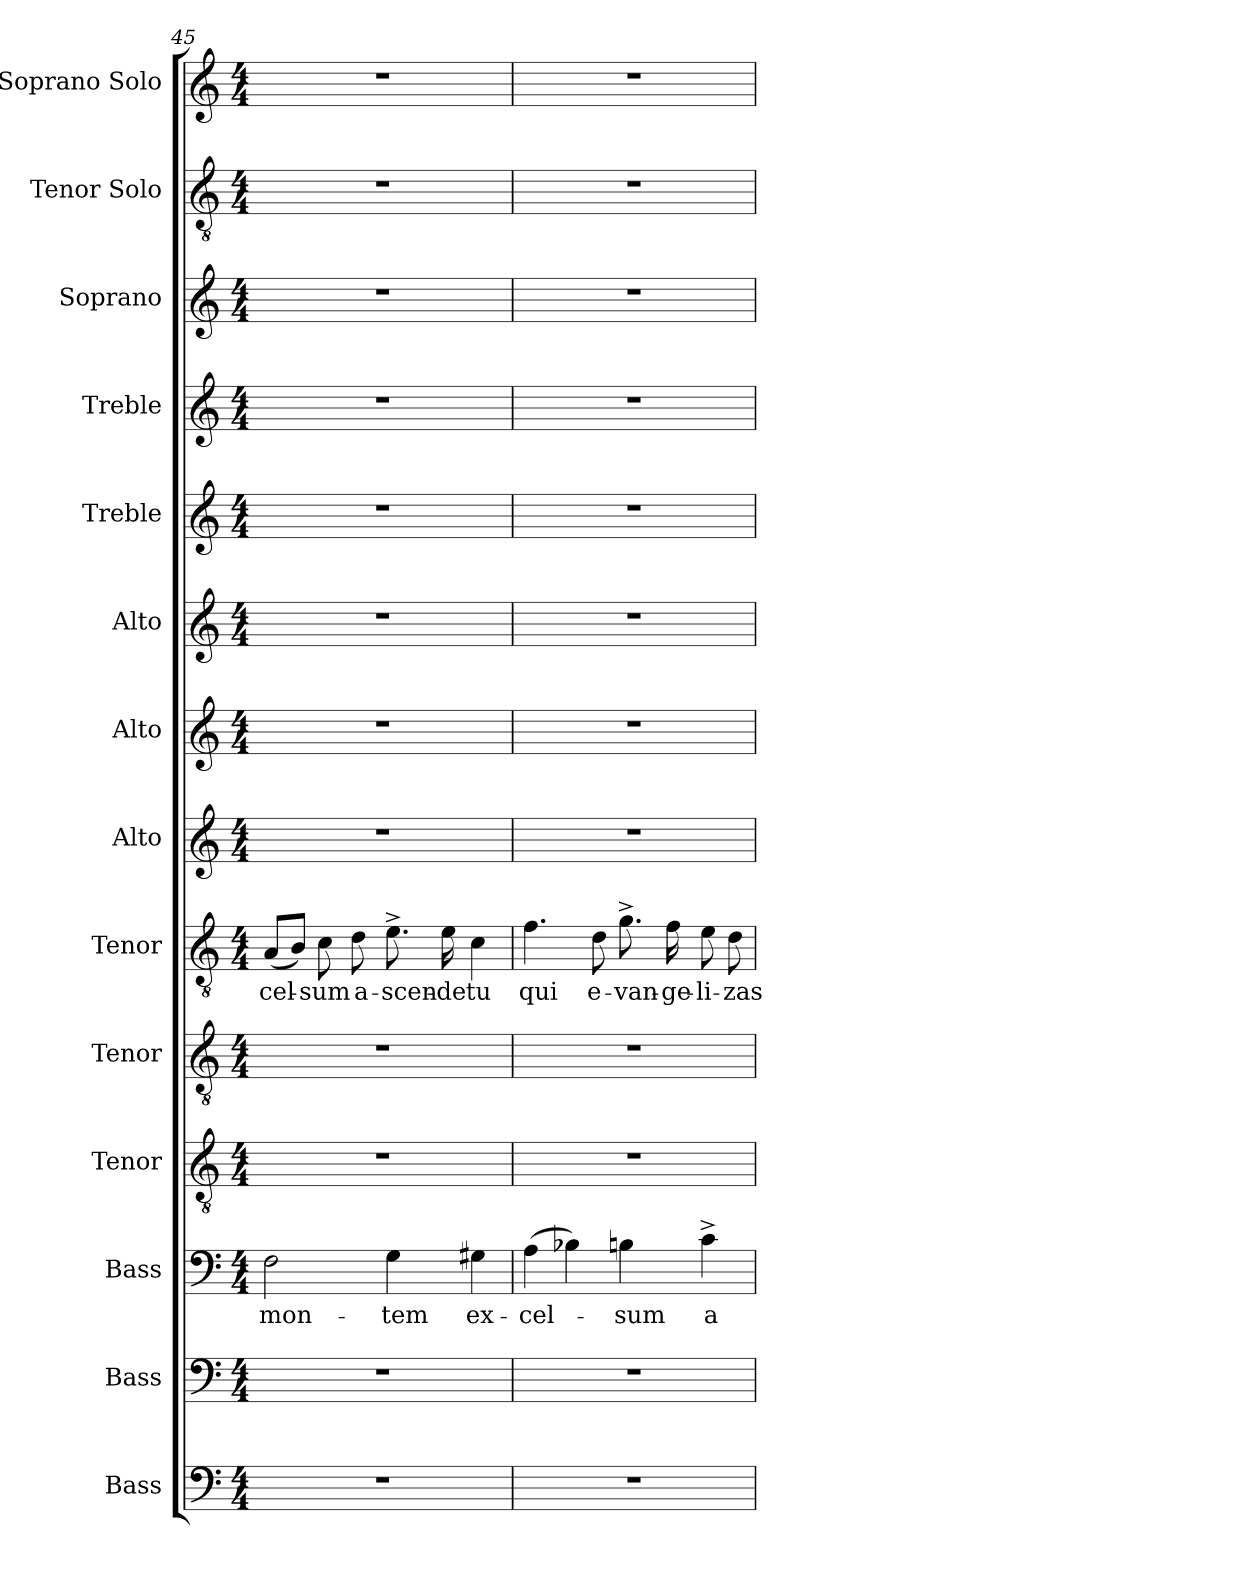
**kern	**kern	**kern	**text	**kern	**kern	**kern	**text	**kern	**kern	**kern	**kern	**kern	**kern	**kern	**kern
*part14	*part13	*part12	*part12	*part11	*part10	*part9	*part9	*part8	*part7	*part6	*part5	*part4	*part3	*part2	*part1
*staff14	*staff13	*staff12	*staff12	*staff11	*staff10	*staff9	*staff9	*staff8	*staff7	*staff6	*staff5	*staff4	*staff3	*staff2	*staff1
*I"Bass	*I"Bass	*I"Bass	*	*I"Tenor	*I"Tenor	*I"Tenor	*	*I"Alto	*I"Alto	*I"Alto	*I"Treble	*I"Treble	*I"Soprano	*I"Tenor Solo	*I"Soprano Solo
*I'B. 2.	*I'B. 1.	*I'B.	*	*I'T. 2.	*I'T. 1.	*I'T.	*	*I'A. 2.	*I'A. 1.	*I'A.	*	*	*I'S.	*I'T.  Solo	*I'S.  Solo
*clefF4	*clefF4	*clefF4	*	*clefGv2	*clefGv2	*clefGv2	*	*clefG2	*clefG2	*clefG2	*clefG2	*clefG2	*clefG2	*clefGv2	*clefG2
*	*	*	*	*ITrd7c12	*ITrd7c12	*ITrd7c12	*	*	*	*	*	*	*	*ITrd7c12	*
*k[]	*k[]	*k[]	*	*k[]	*k[]	*k[]	*	*k[]	*k[]	*k[]	*k[]	*k[]	*k[]	*k[]	*k[]
*C:	*C:	*C:	*	*C:	*C:	*C:	*	*C:	*C:	*C:	*C:	*C:	*C:	*C:	*C:
*M4/4	*M4/4	*M4/4	*	*M4/4	*M4/4	*M4/4	*	*M4/4	*M4/4	*M4/4	*M4/4	*M4/4	*M4/4	*M4/4	*M4/4
=45	=45	=45	=45	=45	=45	=45	=45	=45	=45	=45	=45	=45	=45	=45	=45
!	!	!	!LO:LY:b:color=#000000	!	!	!	!	!	!	!	!	!	!	!	!
!	!	!	!	!	!	!	!LO:LY:b:color=#000000	!	!	!	!	!	!	!	!
1r	1r	2Fi\	mon-	1r	1r	(8AAi/L	-cel-	1r	1r	1r	1r	1r	1r	1r	1r
.	.	.	.	.	.	8BBi/J)	.	.	.	.	.	.	.	.	.
!	!	!	!	!	!	!	!LO:LY:b:color=#000000	!	!	!	!	!	!	!	!
.	.	.	.	.	.	8Ci\	-sum	.	.	.	.	.	.	.	.
!	!	!	!	!	!	!	!LO:LY:b:color=#000000	!	!	!	!	!	!	!	!
.	.	.	.	.	.	8Di\	a-	.	.	.	.	.	.	.	.
!	!	!	!LO:LY:b:color=#000000	!	!	!	!	!	!	!	!	!	!	!	!
!	!	!	!	!	!	!	!LO:LY:b:color=#000000	!	!	!	!	!	!	!	!
.	.	4Gi\	-tem	.	.	8.E^i\	-scen-	.	.	.	.	.	.	.	.
!	!	!	!	!	!	!	!LO:LY:b:color=#000000	!	!	!	!	!	!	!	!
.	.	.	.	.	.	16Ei\	-de	.	.	.	.	.	.	.	.
!	!	!	!LO:LY:b:color=#000000	!	!	!	!	!	!	!	!	!	!	!	!
!	!	!	!	!	!	!	!LO:LY:b:color=#000000	!	!	!	!	!	!	!	!
.	.	4G#Xi\	ex-	.	.	4Ci\	tu	.	.	.	.	.	.	.	.
!!LO:LB:g=z
=46	=46	=46	=46	=46	=46	=46	=46	=46	=46	=46	=46	=46	=46	=46	=46
!	!	!	!LO:LY:b:color=#000000	!	!	!	!	!	!	!	!	!	!	!	!
!	!	!	!	!	!	!	!LO:LY:b:color=#000000	!	!	!	!	!	!	!	!
1r	1r	(4Ai\	-cel-	1r	1r	4.Fi\	qui	1r	1r	1r	1r	1r	1r	1r	1r
.	.	4B-Xi\)	.	.	.	.	.	.	.	.	.	.	.	.	.
!	!	!	!	!	!	!	!LO:LY:b:color=#000000	!	!	!	!	!	!	!	!
.	.	.	.	.	.	8Di\	e-	.	.	.	.	.	.	.	.
!	!	!	!LO:LY:b:color=#000000	!	!	!	!	!	!	!	!	!	!	!	!
!	!	!	!	!	!	!	!LO:LY:b:color=#000000	!	!	!	!	!	!	!	!
.	.	4Bni\	-sum	.	.	8.G^i\	-van-	.	.	.	.	.	.	.	.
!	!	!	!	!	!	!	!LO:LY:b:color=#000000	!	!	!	!	!	!	!	!
.	.	.	.	.	.	16Fi\	-ge-	.	.	.	.	.	.	.	.
!	!	!	!LO:LY:b:color=#000000	!	!	!	!	!	!	!	!	!	!	!	!
!	!	!	!	!	!	!	!LO:LY:b:color=#000000	!	!	!	!	!	!	!	!
.	.	4c^i\	a-	.	.	8Ei\	-li-	.	.	.	.	.	.	.	.
!	!	!	!	!	!	!	!LO:LY:b:color=#000000	!	!	!	!	!	!	!	!
.	.	.	.	.	.	8Di\	-zas	.	.	.	.	.	.	.	.
=	=	=	=	=	=	=	=	=	=	=	=	=	=	=	=
*-	*-	*-	*-	*-	*-	*-	*-	*-	*-	*-	*-	*-	*-	*-	*-
